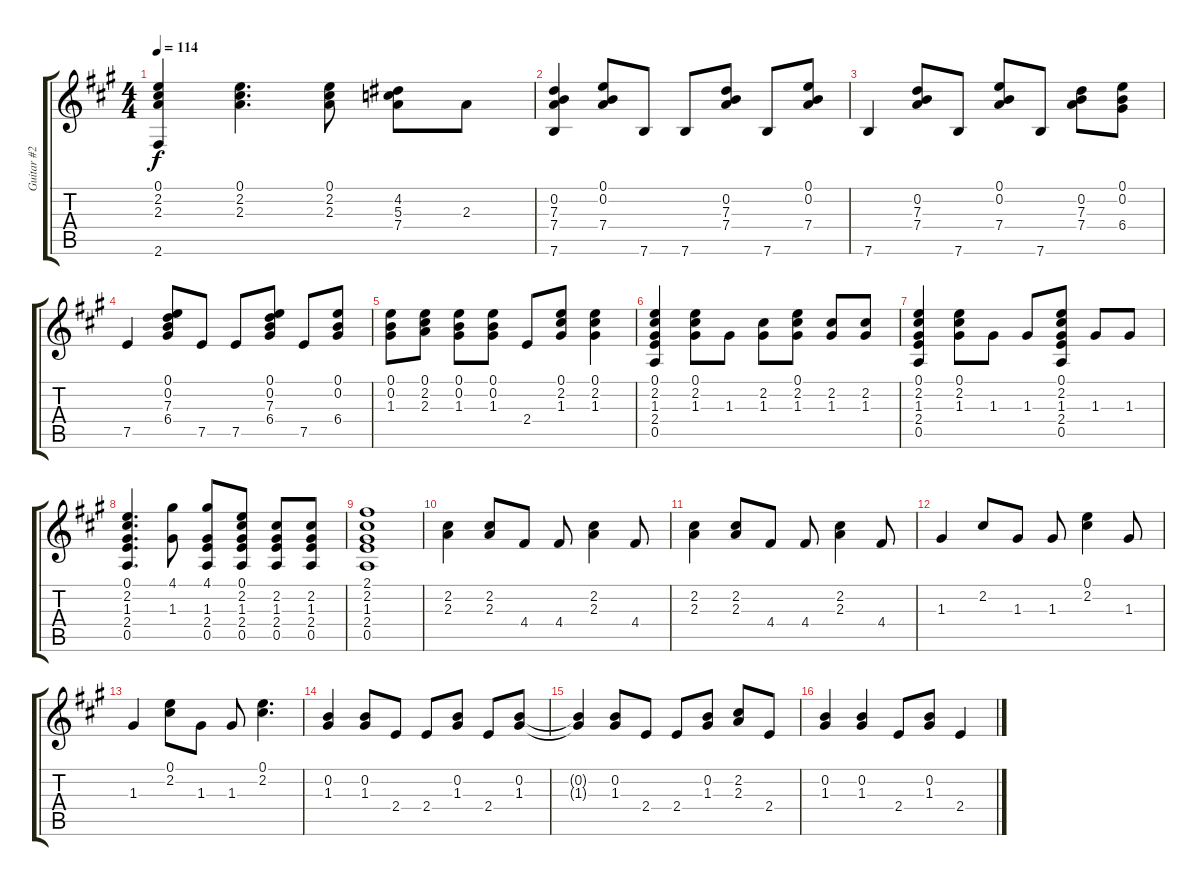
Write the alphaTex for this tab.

\track ("Guitar #2" "Guitar #2") {instrument acousticguitarnylon}
\staff {score tabs}
\tuning (E4 B3 G3 D3 A2 E2) {hide}
\ts (4 4)
\tempo 114
\clef g2
\ks a
(0.1 2.2 2.3 2.6).4{dy f} (0.1 2.2 2.3).4{d} (0.1 2.2 2.3).8 (4.2 5.3 7.4).8 2.3.8 |
(0.2 7.3 7.4 7.6).4 (0.1 0.2 7.4).8 7.6.8 7.6.8 (0.2 7.3 7.4).8 7.6.8 (0.1 0.2 7.4).8 |
7.6.4 (0.2 7.3 7.4).8 7.6.8 (0.1 0.2 7.4).8 7.6.8 (0.2 7.3 7.4).8 (0.1 0.2 6.4).8 |
7.5.4 (0.1 0.2 7.3 6.4).8 7.5.8 7.5.8 (0.1 0.2 7.3 6.4).8 7.5.8 (0.1 0.2 6.4).8 |
(0.1 0.2 1.3).8 (0.1 2.2 2.3).8 (0.1 0.2 1.3).8 (0.1 0.2 1.3).8 2.4.8 (0.1 2.2 1.3).8 (0.1 2.2 1.3).4 |
(0.1 2.2 1.3 2.4 0.5).4 (0.1 2.2 1.3).8 1.3.8 (2.2 1.3).8 (0.1 2.2 1.3).8 (2.2 1.3).8 (2.2 1.3).8 |
(0.1 2.2 1.3 2.4 0.5).4 (0.1 2.2 1.3).8 1.3.8 1.3.8 (0.1 2.2 1.3 2.4 0.5).8 1.3.8 1.3.8 |
(0.1 2.2 1.3 2.4 0.5).4{d} (4.1 1.3).8 (4.1 1.3 2.4 0.5).8 (0.1 2.2 1.3 2.4 0.5).8 (2.2 1.3 2.4 0.5).8 (2.2 1.3 2.4 0.5).8 |
(2.1 2.2 1.3 2.4 0.5).1 |
(2.2 2.3).4 (2.2 2.3).8 4.4.8 4.4.8 (2.2 2.3).4 4.4.8 |
(2.2 2.3).4 (2.2 2.3).8 4.4.8 4.4.8 (2.2 2.3).4 4.4.8 |
1.3.4 2.2.8 1.3.8 1.3.8 (0.1 2.2).4 1.3.8 |
1.3.4 (0.1 2.2).8 1.3.8 1.3.8 (0.1 2.2).4{d} |
(0.2 1.3).4 (0.2 1.3).8 2.4.8 2.4.8 (0.2 1.3).8 2.4.8 (0.2 1.3).8 |
(0.2{t} 1.3{t}).4 (0.2 1.3).8 2.4.8 2.4.8 (0.2 1.3).8 (2.2 2.3).8 2.4.8 |
(0.2 1.3).4 (0.2 1.3).4 2.4.8 (0.2 1.3).8 2.4.4
